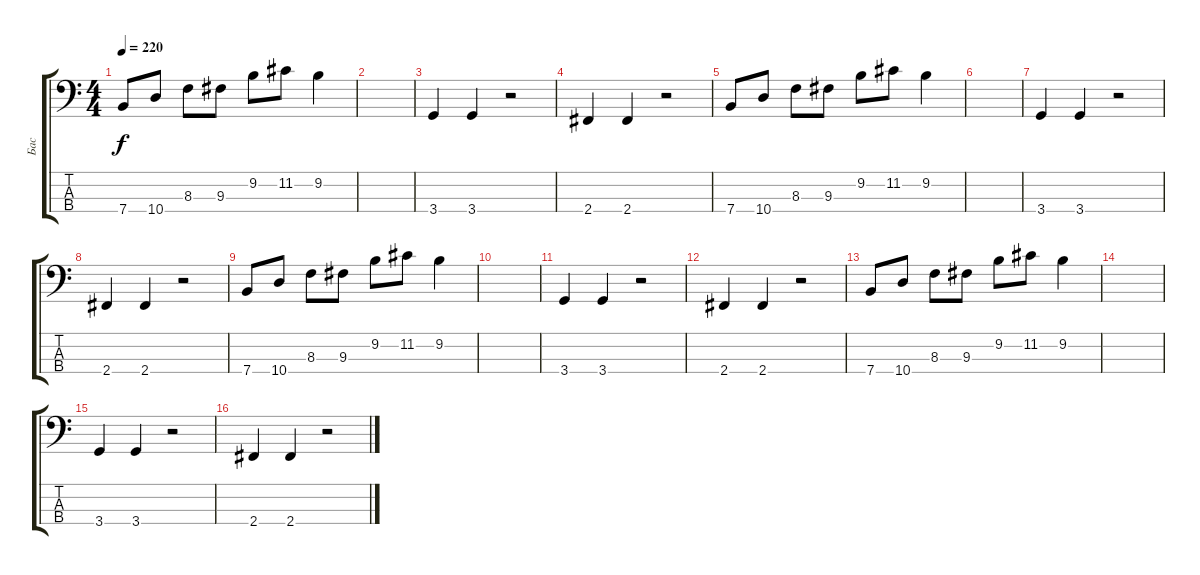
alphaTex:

\track ("Бас " "Бас ") {instrument slapbass1}
\staff {score tabs}
\tuning (G2 D2 A1 E1) {hide}
\ts (4 4)
\tempo 220
\clef f4
\ks c
7.4.8{dy f instrument electricbassfinger} 10.4.8 8.3.8 9.3.8 9.2.8 11.2.8 9.2.4 |
|
3.4.4 3.4.4 r.2 |
2.4.4 2.4.4 r.2 |
7.4.8 10.4.8 8.3.8 9.3.8 9.2.8 11.2.8 9.2.4 |
|
3.4.4 3.4.4 r.2 |
2.4.4 2.4.4 r.2 |
7.4.8 10.4.8 8.3.8 9.3.8 9.2.8 11.2.8 9.2.4 |
|
3.4.4 3.4.4 r.2 |
2.4.4 2.4.4 r.2 |
7.4.8 10.4.8 8.3.8 9.3.8 9.2.8 11.2.8 9.2.4 |
|
3.4.4 3.4.4 r.2 |
2.4.4 2.4.4 r.2
